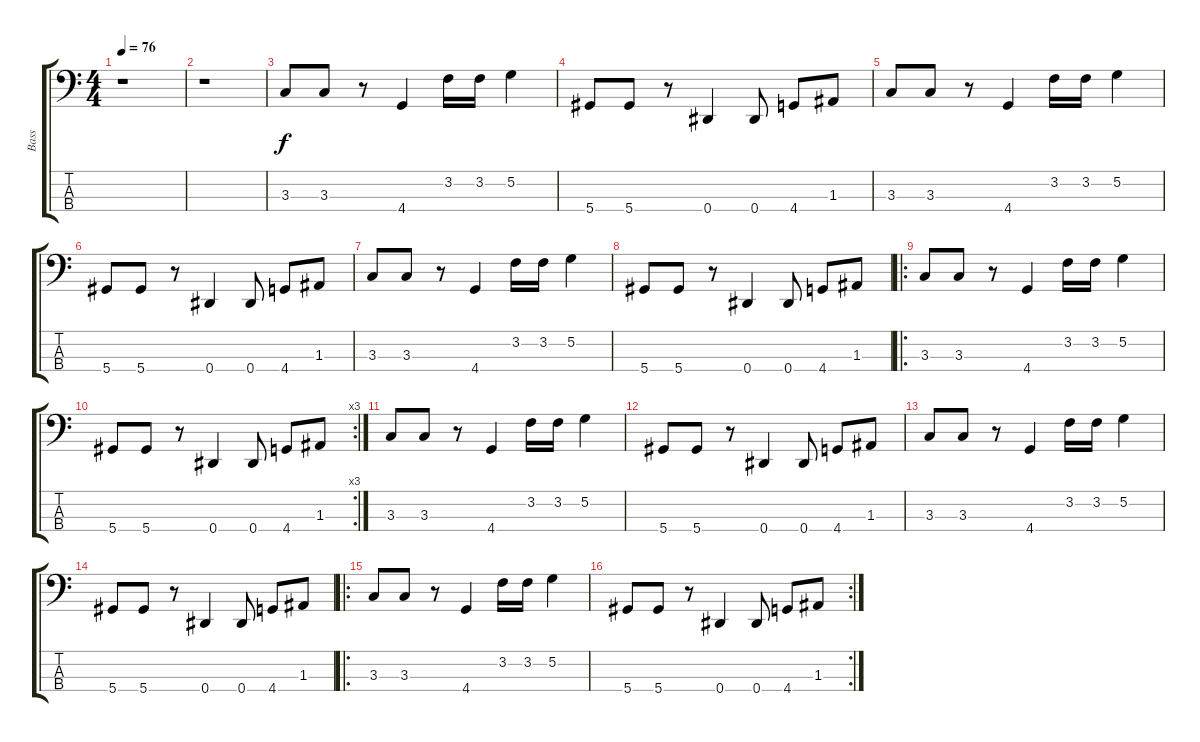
\track ("Bass" "Bass") {instrument electricbassfinger}
\staff {score tabs}
\tuning (G2 D2 A1 Eb1) {hide}
\ts (4 4)
\tempo 76
\clef f4
\ks c
r.1{dy f instrument electricbassfinger} |
r.1 |
3.3.8 3.3.8 r.8 4.4.4 3.2.16 3.2.16 5.2.4 |
5.4.8 5.4.8 r.8 0.4.4 0.4.8 4.4.8 1.3.8 |
3.3.8 3.3.8 r.8 4.4.4 3.2.16 3.2.16 5.2.4 |
5.4.8 5.4.8 r.8 0.4.4 0.4.8 4.4.8 1.3.8 |
3.3.8 3.3.8 r.8 4.4.4 3.2.16 3.2.16 5.2.4 |
5.4.8 5.4.8 r.8 0.4.4 0.4.8 4.4.8 1.3.8 |
\ro
3.3.8 3.3.8 r.8 4.4.4 3.2.16 3.2.16 5.2.4 |
\rc 3
5.4.8 5.4.8 r.8 0.4.4 0.4.8 4.4.8 1.3.8 |
3.3.8 3.3.8 r.8 4.4.4 3.2.16 3.2.16 5.2.4 |
5.4.8 5.4.8 r.8 0.4.4 0.4.8 4.4.8 1.3.8 |
3.3.8 3.3.8 r.8 4.4.4 3.2.16 3.2.16 5.2.4 |
5.4.8 5.4.8 r.8 0.4.4 0.4.8 4.4.8 1.3.8 |
\ro
3.3.8 3.3.8 r.8 4.4.4 3.2.16 3.2.16 5.2.4 |
\rc 2
5.4.8 5.4.8 r.8 0.4.4 0.4.8 4.4.8 1.3.8
